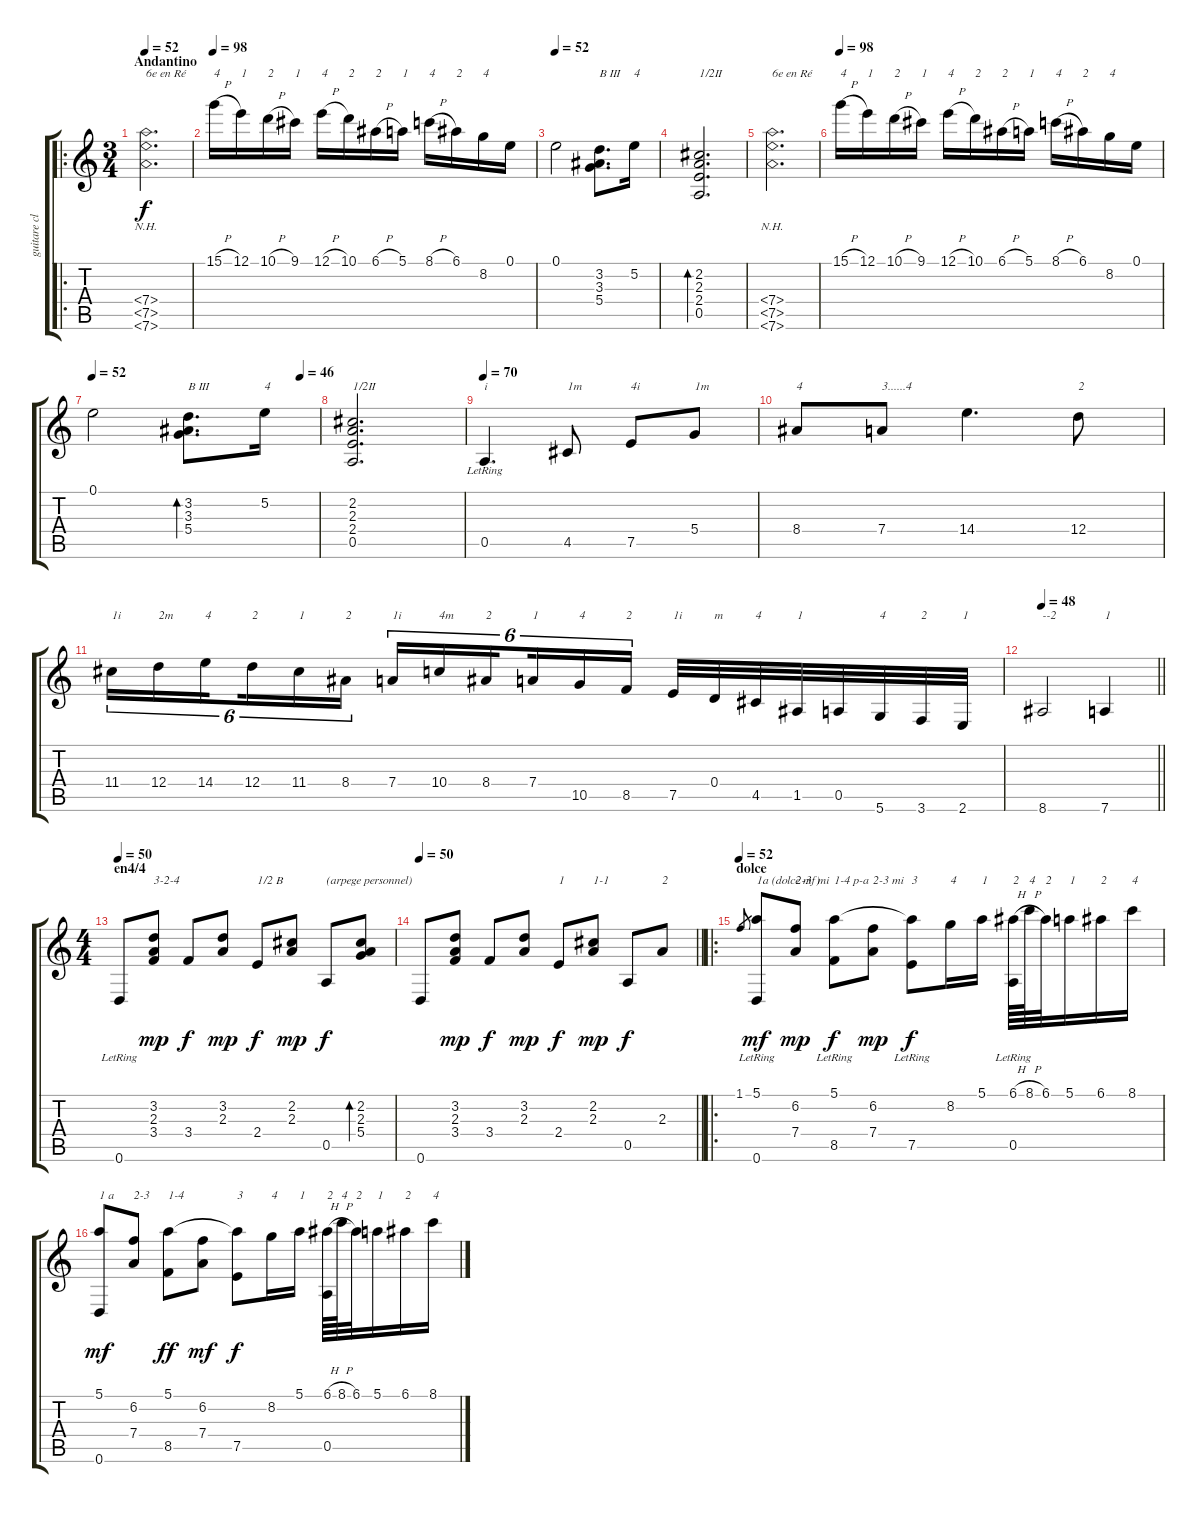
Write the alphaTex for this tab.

\track ("guitare classique" "guitare cl") {instrument acousticguitarnylon}
\staff {score tabs}
\tuning (E4 B3 G3 D3 A2 D2) {hide}
\ro
\ts (3 4)
\section ("" "Andantino")
\tempo 52
\clef g2
\ks c
(7.4{nh} 7.5{nh} 7.6{nh}).2{d txt "6e en Ré" dy f instrument acousticguitarnylon} |
\tempo 98
15.1{h}.16{txt "4"} 12.1.16{txt "1"} 10.1{h}.16{txt "2"} 9.1.16{txt "1"} 12.1{h}.16{txt "4"} 10.1.16{txt "2"} 6.1{h}.16{txt "2"} 5.1.16{txt "1"} 8.1{h}.16{txt "4"} 6.1.16{txt "2"} 8.2.16{txt "4"} 0.1.16 |
\tempo 52
0.1.2 (3.2 3.3 5.4).8{d txt "B III"} 5.2.16{txt "4"} |
(2.2 2.3 2.4 0.5).2{d bd 240 txt "1/2II"} |
(7.4{nh} 7.5{nh} 7.6{nh}).2{d txt "6e en Ré"} |
\tempo 98
15.1{h}.16{txt "4"} 12.1.16{txt "1"} 10.1{h}.16{txt "2"} 9.1.16{txt "1"} 12.1{h}.16{txt "4"} 10.1.16{txt "2"} 6.1{h}.16{txt "2"} 5.1.16{txt "1"} 8.1{h}.16{txt "4"} 6.1.16{txt "2"} 8.2.16{txt "4"} 0.1.16 |
\tempo 52
\tempo (46 0.9166666666666666)
0.1.2 (3.2 3.3 5.4).8{d bd 240 txt "B III"} 5.2.16{txt "4"} |
(2.2 2.3 2.4 0.5).2{d txt "1/2II"} |
\tempo 70
0.5{lr}.4{d txt "i"} 4.5.8{txt "1m"} 7.5.8{txt "4i"} 5.4.8{txt "1m"} |
8.4.8{txt "4"} 7.4.8{txt "3......4"} 14.4.4{d} 12.4.8{txt "2"} |
11.4.16{tu (6 4) txt "1i"} 12.4.16{tu (6 4) txt "2m"} 14.4.16{tu (6 4) txt "4" beam splitsecondary} 12.4.16{tu (6 4) txt "2"} 11.4.16{tu (6 4) txt "1"} 8.4.16{tu (6 4) txt "2"} 7.4.16{tu (6 4) txt "1i"} 10.4.16{tu (6 4) txt "4m"} 8.4.16{tu (6 4) txt "2" beam splitsecondary} 7.4.16{tu (6 4) txt "1"} 10.5.16{tu (6 4) txt "4"} 8.5.16{tu (6 4) txt "2"} 7.5.32{txt "1i"} 0.4.32{txt "m"} 4.5.32{txt "4"} 1.5.32{txt "1"} 0.5.32 5.6.32{txt "4"} 3.6.32{txt "2"} 2.6.32{txt "1"} |
\tempo 48
\barLineRight lightlight
8.6.2{txt "--2"} 7.6.4{txt "1"} |
\ts (4 4)
\section ("" "en4/4")
\tempo 50
0.6{lr}.8 (3.2 2.3 3.4).8{txt "3-2-4" dy mp} 3.4.8{dy f} (3.2 2.3).8{dy mp} 2.4.8{txt "1/2 B" dy f} (2.2 2.3).8{dy mp} 0.5.8{txt "(arpege personnel)" dy f} (2.2 2.3 5.4).8{bd 480} |
\tempo 50
\barLineRight lightlight
0.6.8 (3.2 2.3 3.4).8{dy mp} 3.4.8{dy f} (3.2 2.3).8{dy mp} 2.4.8{txt "1" dy f} (2.2 2.3).8{txt "1-1" dy mp} 0.5.8{dy f} 2.3.8{txt "2"} |
\ro
\section ("" "dolce")
\tempo 52
1.1.8{gr} (5.1{lr} 0.6).8{txt "1a (dolce mf)" dy mf} (6.2 7.4).8{txt "2-3  mi" dy mp} (5.1{lr} 8.5).8{txt "1-4 p-a" dy f} (6.2 7.4).8{txt "2-3 mi" dy mp} (5.1{t} 7.5{lr}).8{txt "3" dy f} 8.2.16{txt "4"} 5.1.16{txt "1"} (6.1{h} 0.5{lr}).64{txt "2"} 8.1{h}.64{txt "4"} 6.1.32{txt "2"} 5.1.16{txt "1"} 6.1.16{txt "2"} 8.1.16{txt "4"} |
(5.1 0.6).8{txt "1 a" dy mf} (6.2 7.4).8{txt "2-3"} (5.1 8.5).8{txt "1-4" dy ff} (6.2 7.4).8{dy mf} (5.1{t} 7.5).8{txt "3" dy f} 8.2.16{txt "4"} 5.1.16{txt "1"} (6.1{h} 0.5).64{txt "2"} 8.1{h}.64{txt "4"} 6.1.32{txt "2"} 5.1.16{txt "1"} 6.1.16{txt "2"} 8.1.16{txt "4"}
